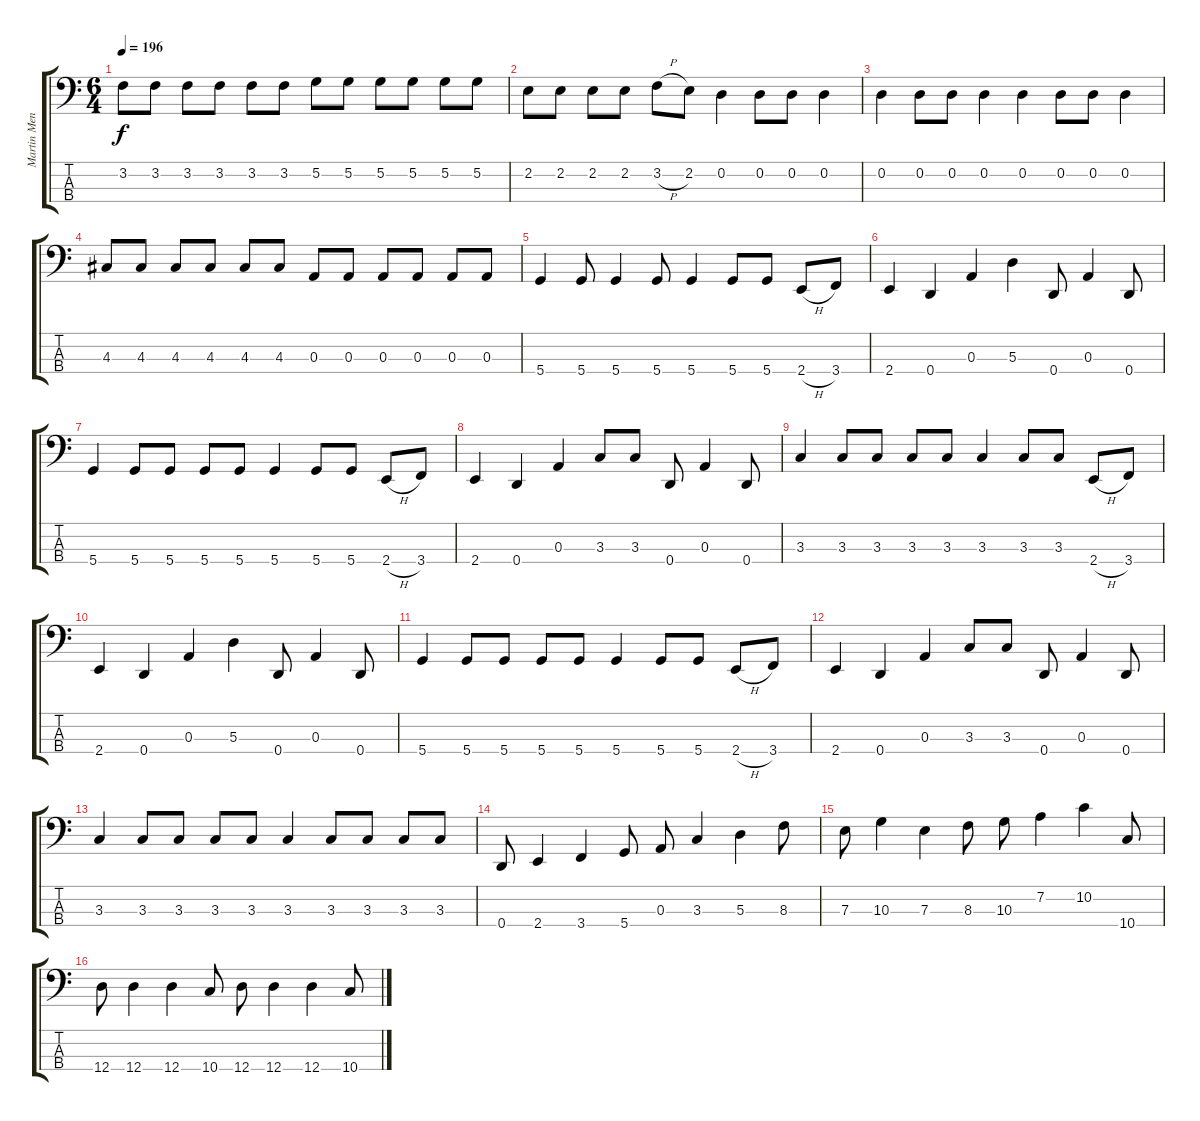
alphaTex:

\track ("Martin Mendez" "Martin Men") {mute instrument electricbassfinger}
\staff {score tabs}
\tuning (G2 D2 A1 D1) {hide}
\ts (6 4)
\tempo 196
\clef f4
\ks c
3.2.8{dy f} 3.2.8 3.2.8 3.2.8 3.2.8 3.2.8 5.2.8 5.2.8 5.2.8 5.2.8 5.2.8 5.2.8 |
2.2.8 2.2.8 2.2.8 2.2.8 3.2{h}.8 2.2.8 0.2.4 0.2.8 0.2.8 0.2.4 |
0.2.4 0.2.8 0.2.8 0.2.4 0.2.4 0.2.8 0.2.8 0.2.4 |
4.3.8 4.3.8 4.3.8 4.3.8 4.3.8 4.3.8 0.3.8 0.3.8 0.3.8 0.3.8 0.3.8 0.3.8 |
5.4.4 5.4.8 5.4.4 5.4.8 5.4.4 5.4.8 5.4.8 2.4{h}.8 3.4.8 |
2.4.4 0.4.4 0.3.4 5.3.4 0.4.8 0.3.4 0.4.8 |
5.4.4 5.4.8 5.4.8 5.4.8 5.4.8 5.4.4 5.4.8 5.4.8 2.4{h}.8 3.4.8 |
2.4.4 0.4.4 0.3.4 3.3.8 3.3.8 0.4.8 0.3.4 0.4.8 |
3.3.4 3.3.8 3.3.8 3.3.8 3.3.8 3.3.4 3.3.8 3.3.8 2.4{h}.8 3.4.8 |
2.4.4 0.4.4 0.3.4 5.3.4 0.4.8 0.3.4 0.4.8 |
5.4.4 5.4.8 5.4.8 5.4.8 5.4.8 5.4.4 5.4.8 5.4.8 2.4{h}.8 3.4.8 |
2.4.4 0.4.4 0.3.4 3.3.8 3.3.8 0.4.8 0.3.4 0.4.8 |
3.3.4 3.3.8 3.3.8 3.3.8 3.3.8 3.3.4 3.3.8 3.3.8 3.3.8 3.3.8 |
0.4.8 2.4.4 3.4.4 5.4.8 0.3.8 3.3.4 5.3.4 8.3.8 |
7.3.8 10.3.4 7.3.4 8.3.8 10.3.8 7.2.4 10.2.4 10.4.8 |
12.4.8 12.4.4 12.4.4 10.4.8 12.4.8 12.4.4 12.4.4 10.4.8
